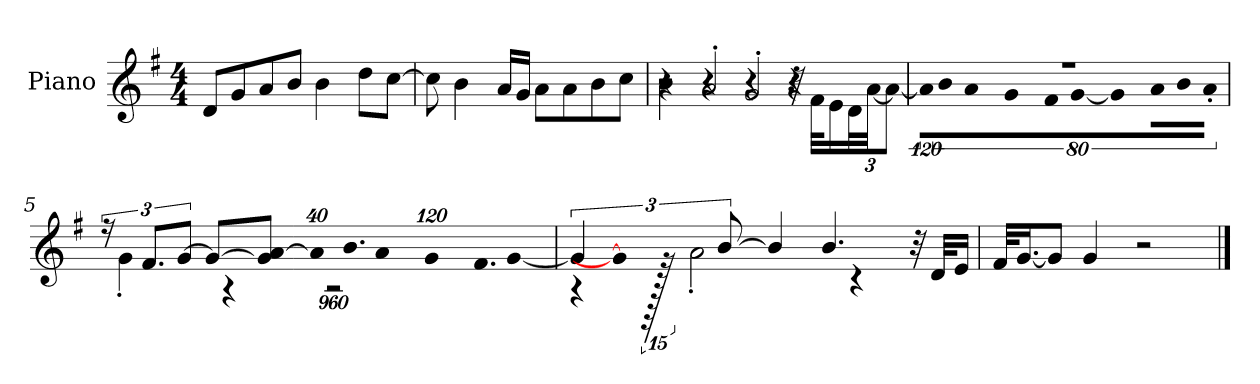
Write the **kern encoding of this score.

**kern
*part1
*staff1
*I"Piano
*I'P-no
*clefG2
*k[f#]
*M4/4
*MM90
=1
8d/L
8g/
8a/
8b/J
4b\
8dd\L
[8cc\J
=2
8cc\]
4b\
16a/LL
16g/JJ
8a\L
8a\
8b\
8cc\J
=3
*^
*	*^
4r	4b\	2r
2a'/	4r	.
.	4r	2g'/
4r	32r	.
.	32f#\KLL	.
.	16e\	.
*	*Xbrackettup	*
.	48d\L	.
.	[48a\JJ	.
.	12a\J_	.
*	*v	*v
=4	=4
*	*brackettup
!	!LO:N:vis=16
1r	1920%107a\KL]
!	!LO:N:vis=8
.	640%71b\
!	!LO:N:vis=16
.	1920%107a\L
!	!LO:N:vis=16
.	1920%107g\J
!	!LO:N:vis=8
.	640%71f#\
!	!LO:N:vis=16
.	[1920%107g\Jk
!	!LO:N:vis=4
.	1920%427g\]
!	!LO:N:vis=8
.	640%71a\L
!	!LO:N:vis=8
.	640%71b\
!	!LO:N:vis=8
.	640%71a'\J
!!LO:LB:g=z	!!
=5	=5
24r	1920ryy
.	4g'\
12.f#/L	.
[12g/J	.
8g/L_	.
.	4r
8g/] [8a/J	.
*Xbrackettup	*
!LO:N:vis=32	!
640%23a/KLL]	.
.	1920%959r
!LO:N:vis=16.	!
960%103b/	.
!LO:N:vis=16	!
1920%137a/	.
!LO:N:vis=16	!
1920%137g/	.
!LO:N:vis=16.	!
960%103f#/	.
[384%41g/J	.
=6	=6
*brackettup	*
6g/]	4r
1920g/_	.
[12b/	.
.	1920r
4b/]	2a'\
4.b/	.
.	4r
32r	.
32d/KLL	.
16e/JJ	.
*v	*v
=7
32f#/KLL
[16.g/J
8g/J]
4g/
2r
==
*-
